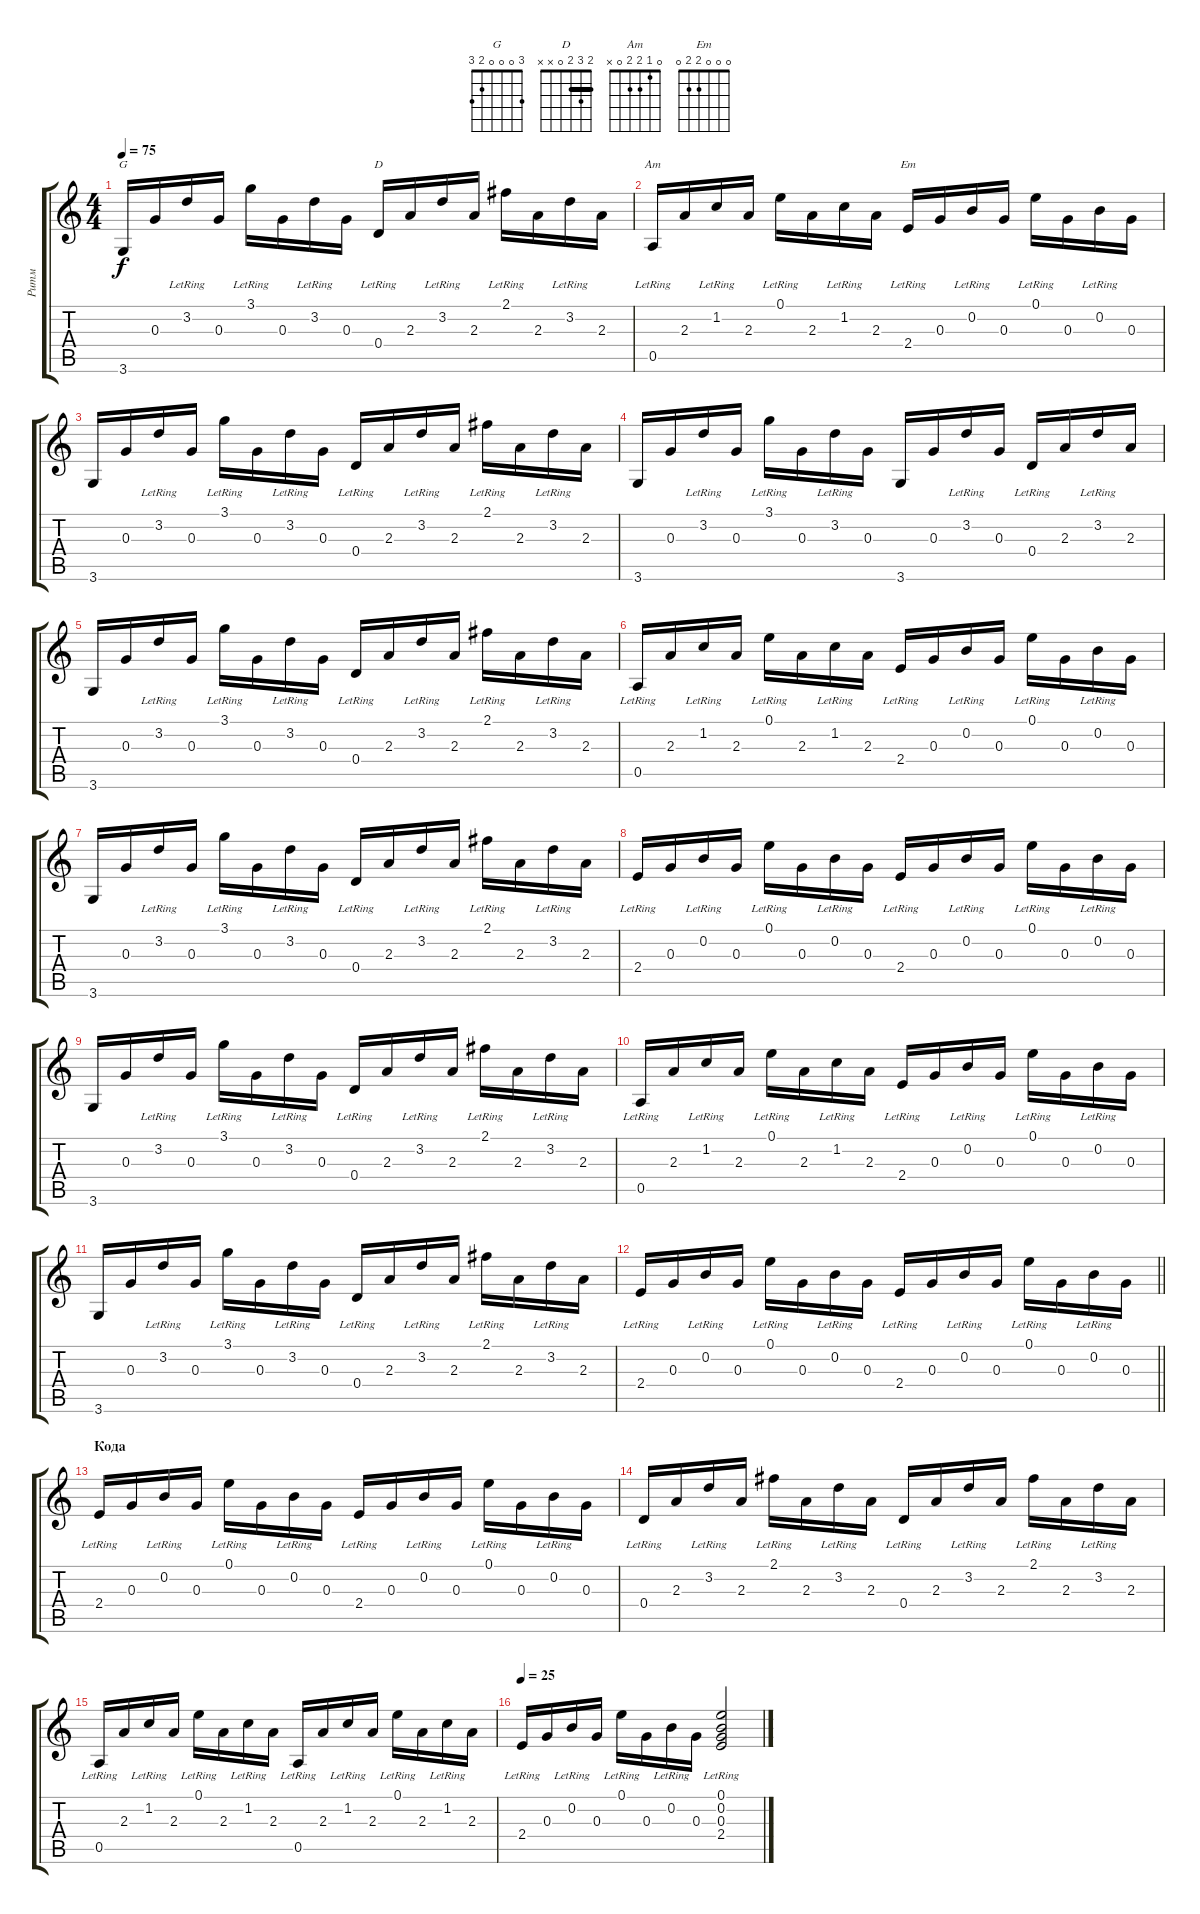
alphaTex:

\track ("Ритм" "Ритм") {instrument acousticguitarsteel}
\staff {score tabs}
\tuning (E4 B3 G3 D3 A2 E2) {hide}
\chord ("G" 3 0 0 0 2 3)
\chord ("D" 2 3 2 0 x x) {barre 2}
\chord ("Am" 0 1 2 2 0 x)
\chord ("Em" 0 0 0 2 2 0)
\ts (4 4)
\tempo 75
\clef g2
\ks c
3.6.16{ch "G" dy f} 0.3.16 3.2{lr}.16 0.3.16 3.1{lr}.16 0.3.16 3.2{lr}.16 0.3.16 0.4{lr}.16{ch "D"} 2.3.16 3.2{lr}.16 2.3.16 2.1{lr}.16 2.3.16 3.2{lr}.16 2.3.16 |
0.5{lr}.16{ch "Am"} 2.3.16 1.2{lr}.16 2.3.16 0.1{lr}.16 2.3.16 1.2{lr}.16 2.3.16 2.4{lr}.16{ch "Em"} 0.3.16 0.2{lr}.16 0.3.16 0.1{lr}.16 0.3.16 0.2{lr}.16 0.3.16 |
3.6.16 0.3.16 3.2{lr}.16 0.3.16 3.1{lr}.16 0.3.16 3.2{lr}.16 0.3.16 0.4{lr}.16 2.3.16 3.2{lr}.16 2.3.16 2.1{lr}.16 2.3.16 3.2{lr}.16 2.3.16 |
3.6.16 0.3.16 3.2{lr}.16 0.3.16 3.1{lr}.16 0.3.16 3.2{lr}.16 0.3.16 3.6.16 0.3.16 3.2{lr}.16 0.3.16 0.4{lr}.16 2.3.16 3.2{lr}.16 2.3.16 |
3.6.16 0.3.16 3.2{lr}.16 0.3.16 3.1{lr}.16 0.3.16 3.2{lr}.16 0.3.16 0.4{lr}.16 2.3.16 3.2{lr}.16 2.3.16 2.1{lr}.16 2.3.16 3.2{lr}.16 2.3.16 |
0.5{lr}.16 2.3.16 1.2{lr}.16 2.3.16 0.1{lr}.16 2.3.16 1.2{lr}.16 2.3.16 2.4{lr}.16 0.3.16 0.2{lr}.16 0.3.16 0.1{lr}.16 0.3.16 0.2{lr}.16 0.3.16 |
3.6.16 0.3.16 3.2{lr}.16 0.3.16 3.1{lr}.16 0.3.16 3.2{lr}.16 0.3.16 0.4{lr}.16 2.3.16 3.2{lr}.16 2.3.16 2.1{lr}.16 2.3.16 3.2{lr}.16 2.3.16 |
2.4{lr}.16 0.3.16 0.2{lr}.16 0.3.16 0.1{lr}.16 0.3.16 0.2{lr}.16 0.3.16 2.4{lr}.16 0.3.16 0.2{lr}.16 0.3.16 0.1{lr}.16 0.3.16 0.2{lr}.16 0.3.16 |
3.6.16 0.3.16 3.2{lr}.16 0.3.16 3.1{lr}.16 0.3.16 3.2{lr}.16 0.3.16 0.4{lr}.16 2.3.16 3.2{lr}.16 2.3.16 2.1{lr}.16 2.3.16 3.2{lr}.16 2.3.16 |
0.5{lr}.16 2.3.16 1.2{lr}.16 2.3.16 0.1{lr}.16 2.3.16 1.2{lr}.16 2.3.16 2.4{lr}.16 0.3.16 0.2{lr}.16 0.3.16 0.1{lr}.16 0.3.16 0.2{lr}.16 0.3.16 |
3.6.16 0.3.16 3.2{lr}.16 0.3.16 3.1{lr}.16 0.3.16 3.2{lr}.16 0.3.16 0.4{lr}.16 2.3.16 3.2{lr}.16 2.3.16 2.1{lr}.16 2.3.16 3.2{lr}.16 2.3.16 |
\barLineRight lightlight
2.4{lr}.16 0.3.16 0.2{lr}.16 0.3.16 0.1{lr}.16 0.3.16 0.2{lr}.16 0.3.16 2.4{lr}.16 0.3.16 0.2{lr}.16 0.3.16 0.1{lr}.16 0.3.16 0.2{lr}.16 0.3.16 |
\section ("" "Кода")
2.4{lr}.16 0.3.16 0.2{lr}.16 0.3.16 0.1{lr}.16 0.3.16 0.2{lr}.16 0.3.16 2.4{lr}.16 0.3.16 0.2{lr}.16 0.3.16 0.1{lr}.16 0.3.16 0.2{lr}.16 0.3.16 |
0.4{lr}.16 2.3.16 3.2{lr}.16 2.3.16 2.1{lr}.16 2.3.16 3.2{lr}.16 2.3.16 0.4{lr}.16 2.3.16 3.2{lr}.16 2.3.16 2.1{lr}.16 2.3.16 3.2{lr}.16 2.3.16 |
0.5{lr}.16 2.3.16 1.2{lr}.16 2.3.16 0.1{lr}.16 2.3.16 1.2{lr}.16 2.3.16 0.5{lr}.16 2.3.16 1.2{lr}.16 2.3.16 0.1{lr}.16 2.3.16 1.2{lr}.16 2.3.16 |
\tempo 25
2.4{lr}.16 0.3.16 0.2{lr}.16 0.3.16 0.1{lr}.16 0.3.16 0.2{lr}.16 0.3.16 (0.1 0.2 0.3 2.4{lr}).2
